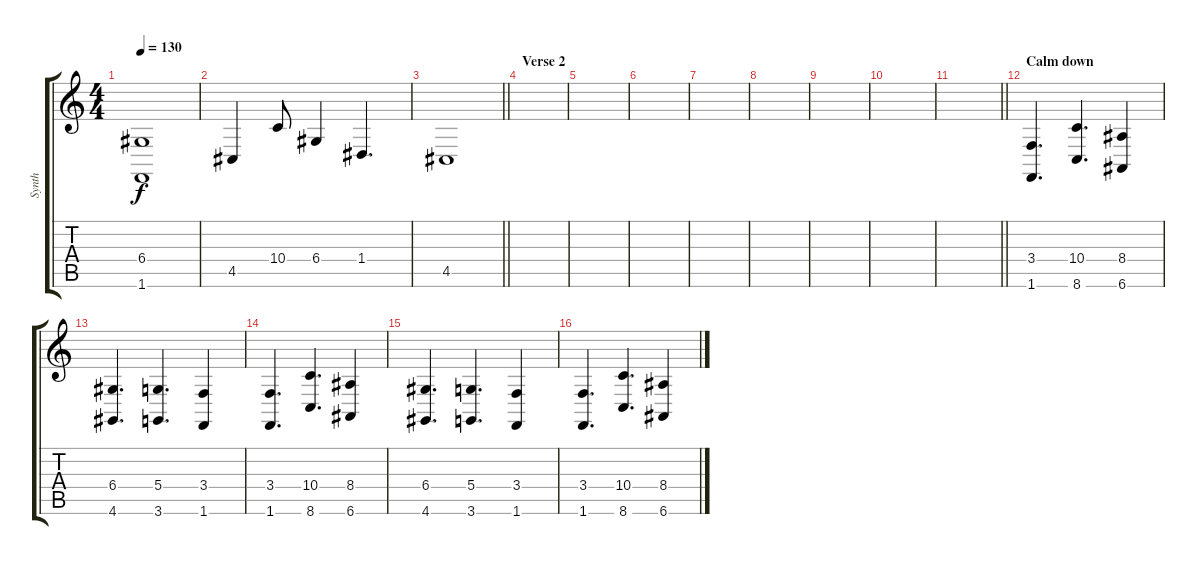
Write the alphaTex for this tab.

\track ("Synth" "Synth") {instrument lead2sawtooth}
\staff {score tabs}
\tuning (E4 B3 G3 D3 A2 E2) {hide}
\ts (4 4)
\tempo 130
\clef g2
\ks c
(6.4 1.6{t}).1{dy f} |
4.5.4 10.4.8 6.4.4 1.4.4{d} |
\barLineRight lightlight
4.5.1 |
\section ("" "Verse 2")
|
|
|
|
|
|
|
\barLineRight lightlight
|
\section ("" "Calm down")
(3.4 1.6).4{d} (10.4 8.6).4{d} (8.4 6.6).4 |
(6.4 4.6).4{d} (5.4 3.6).4{d} (3.4 1.6).4 |
(3.4 1.6).4{d} (10.4 8.6).4{d} (8.4 6.6).4 |
(6.4 4.6).4{d} (5.4 3.6).4{d} (3.4 1.6).4 |
(3.4 1.6).4{d} (10.4 8.6).4{d} (8.4 6.6).4
